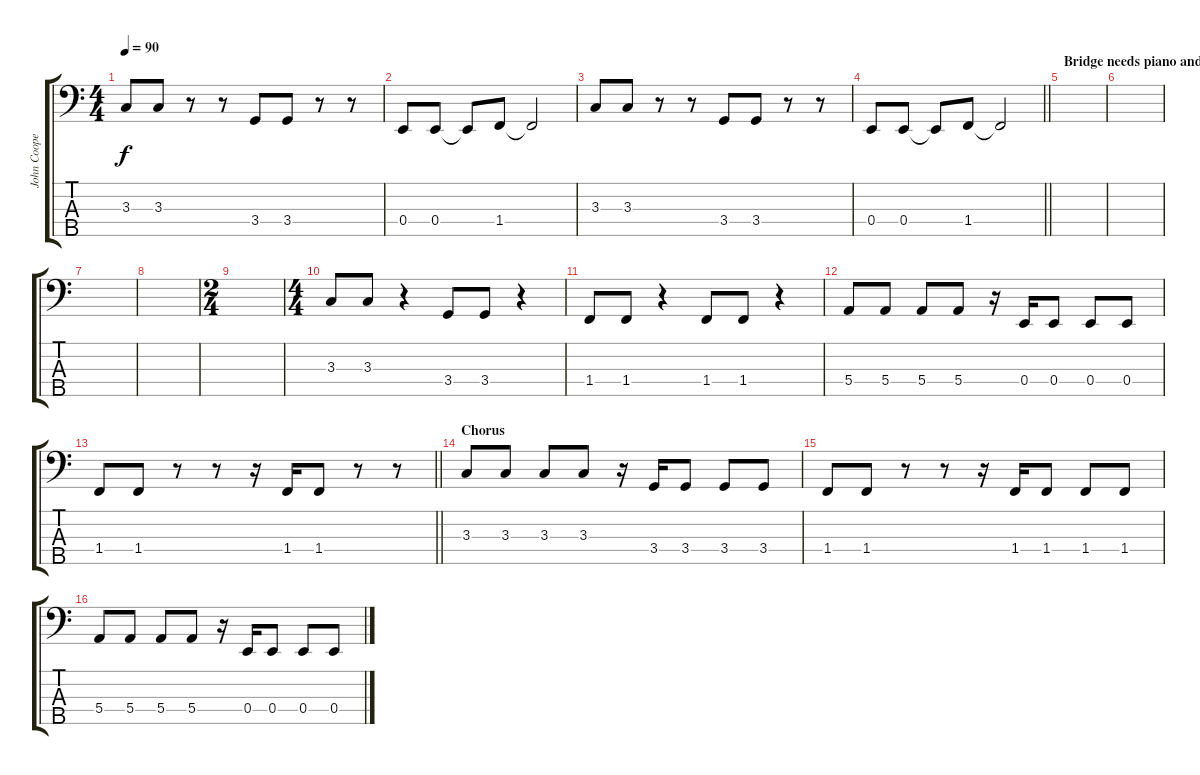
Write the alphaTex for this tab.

\track ("John Cooper" "John Coope") {instrument electricbassfinger}
\staff {score tabs}
\tuning (G2 D2 A1 E1 B0) {hide}
\ts (4 4)
\tempo 90
\clef f4
\ks c
3.3.8{dy f} 3.3.8 r.8 r.8 3.4.8 3.4.8 r.8 r.8 |
0.4.8 0.4.8 0.4{t}.8 1.4.8 1.4{t}.2 |
3.3.8 3.3.8 r.8 r.8 3.4.8 3.4.8 r.8 r.8 |
\barLineRight lightlight
0.4.8 0.4.8 0.4{t}.8 1.4.8 1.4{t}.2 |
\section ("" "Bridge needs piano and orchestra")
|
|
|
|
\ts (2 4)
|
\ts (4 4)
3.3.8 3.3.8 r.4 3.4.8 3.4.8 r.4 |
1.4.8 1.4.8 r.4 1.4.8 1.4.8 r.4 |
5.4.8 5.4.8 5.4.8 5.4.8 r.16 0.4.16 0.4.8 0.4.8 0.4.8 |
\barLineRight lightlight
1.4.8 1.4.8 r.8 r.8 r.16 1.4.16 1.4.8 r.8 r.8 |
\section ("" "Chorus")
3.3.8 3.3.8 3.3.8 3.3.8 r.16 3.4.16 3.4.8 3.4.8 3.4.8 |
1.4.8 1.4.8 r.8 r.8 r.16 1.4.16 1.4.8 1.4.8 1.4.8 |
5.4.8 5.4.8 5.4.8 5.4.8 r.16 0.4.16 0.4.8 0.4.8 0.4.8
